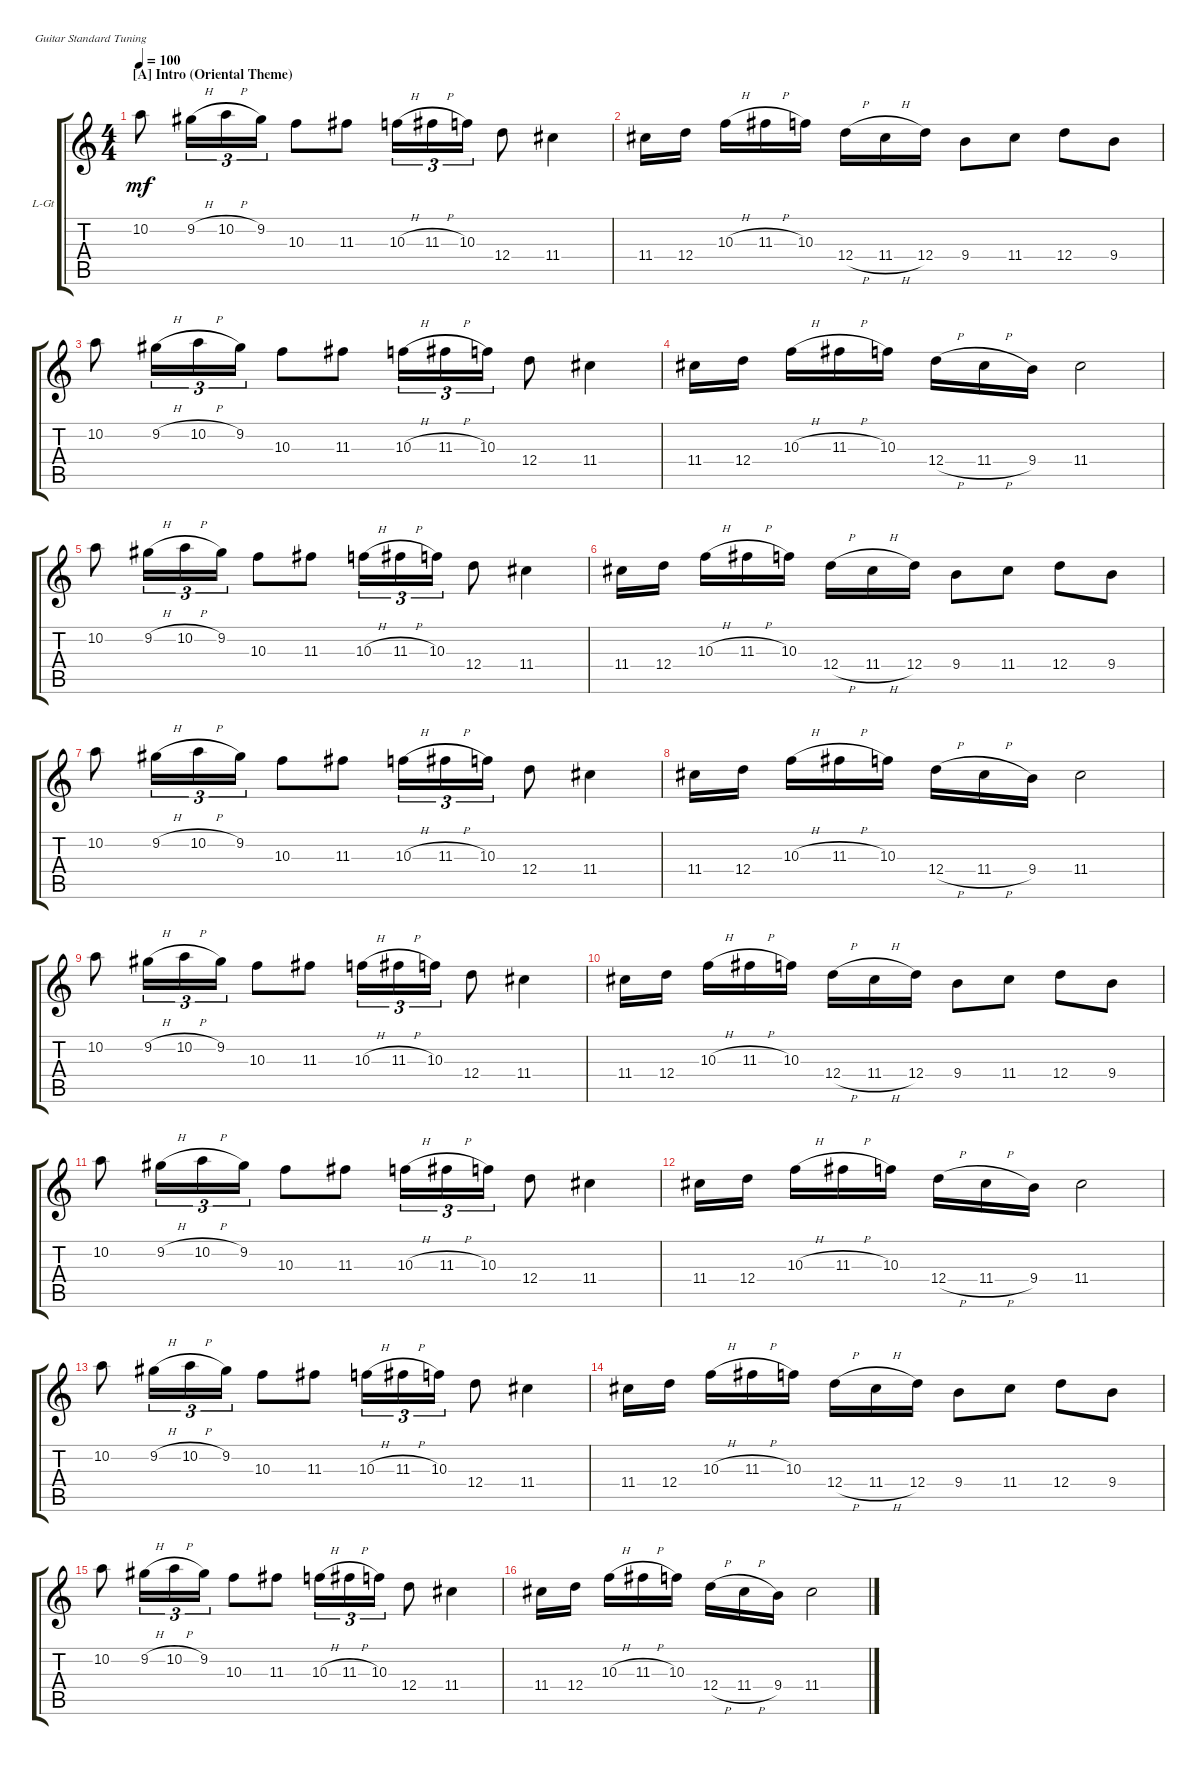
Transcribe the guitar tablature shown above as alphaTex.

\defaultSystemsLayout 4
\bracketExtendMode groupsimilarinstruments
\firstSystemTrackNameOrientation horizontal
\otherSystemsTrackNameOrientation horizontal
\track ("Lead Guitar" "L-Gt") {instrument distortionguitar}
\staff {score tabs}
\tuning (E4 B3 G3 D3 A2 E2)
\ts (4 4)
\section ("A" "Intro (Oriental Theme)")
\tempo 100
\clef g2
\ks c
10.2.8{dy mf instrument distortionguitar beam split} 9.2{h}.16{tu (3 2) beam merge} 10.2{h}.16{tu (3 2) beam merge} 9.2.16{tu (3 2) beam split} 10.3.8{beam merge} 11.3.8{beam split} 10.3{h}.16{tu (3 2) beam merge} 11.3{h}.16{tu (3 2)} 10.3.16{tu (3 2) beam split} 12.4.8 11.4.4 |
11.4.16 12.4.16{beam split} 10.3{h}.16 11.3{h}.16{beam merge} 10.3.16{beam split} 12.4{h}.16{beam merge} 11.4{h}.16 12.4.16 9.4.8{beam merge} 11.4.8{beam split} 12.4.8{beam merge} 9.4.8 |
10.2.8{beam split} 9.2{h}.16{tu (3 2) beam merge} 10.2{h}.16{tu (3 2) beam merge} 9.2.16{tu (3 2) beam split} 10.3.8{beam merge} 11.3.8{beam split} 10.3{h}.16{tu (3 2) beam merge} 11.3{h}.16{tu (3 2)} 10.3.16{tu (3 2) beam split} 12.4.8 11.4.4 |
11.4.16 12.4.16{beam split} 10.3{h}.16{beam merge} 11.3{h}.16{beam merge} 10.3.16{beam split} 12.4{h}.16{beam merge} 11.4{h}.16{beam merge} 9.4.16{beam split} 11.4.2 |
10.2.8{beam split} 9.2{h}.16{tu (3 2) beam merge} 10.2{h}.16{tu (3 2) beam merge} 9.2.16{tu (3 2) beam split} 10.3.8{beam merge} 11.3.8{beam split} 10.3{h}.16{tu (3 2) beam merge} 11.3{h}.16{tu (3 2)} 10.3.16{tu (3 2) beam split} 12.4.8 11.4.4 |
11.4.16 12.4.16{beam split} 10.3{h}.16 11.3{h}.16{beam merge} 10.3.16{beam split} 12.4{h}.16{beam merge} 11.4{h}.16 12.4.16 9.4.8{beam merge} 11.4.8{beam split} 12.4.8{beam merge} 9.4.8 |
10.2.8{beam split} 9.2{h}.16{tu (3 2) beam merge} 10.2{h}.16{tu (3 2) beam merge} 9.2.16{tu (3 2) beam split} 10.3.8{beam merge} 11.3.8{beam split} 10.3{h}.16{tu (3 2) beam merge} 11.3{h}.16{tu (3 2)} 10.3.16{tu (3 2) beam split} 12.4.8 11.4.4 |
11.4.16 12.4.16{beam split} 10.3{h}.16{beam merge} 11.3{h}.16{beam merge} 10.3.16{beam split} 12.4{h}.16{beam merge} 11.4{h}.16{beam merge} 9.4.16{beam split} 11.4.2 |
10.2.8{beam split} 9.2{h}.16{tu (3 2) beam merge} 10.2{h}.16{tu (3 2) beam merge} 9.2.16{tu (3 2) beam split} 10.3.8{beam merge} 11.3.8{beam split} 10.3{h}.16{tu (3 2) beam merge} 11.3{h}.16{tu (3 2)} 10.3.16{tu (3 2) beam split} 12.4.8 11.4.4 |
11.4.16 12.4.16{beam split} 10.3{h}.16 11.3{h}.16{beam merge} 10.3.16{beam split} 12.4{h}.16{beam merge} 11.4{h}.16 12.4.16 9.4.8{beam merge} 11.4.8{beam split} 12.4.8{beam merge} 9.4.8 |
10.2.8{beam split} 9.2{h}.16{tu (3 2) beam merge} 10.2{h}.16{tu (3 2) beam merge} 9.2.16{tu (3 2) beam split} 10.3.8{beam merge} 11.3.8{beam split} 10.3{h}.16{tu (3 2) beam merge} 11.3{h}.16{tu (3 2)} 10.3.16{tu (3 2) beam split} 12.4.8 11.4.4 |
11.4.16 12.4.16{beam split} 10.3{h}.16{beam merge} 11.3{h}.16{beam merge} 10.3.16{beam split} 12.4{h}.16{beam merge} 11.4{h}.16{beam merge} 9.4.16{beam split} 11.4.2 |
10.2.8{beam split} 9.2{h}.16{tu (3 2) beam merge} 10.2{h}.16{tu (3 2) beam merge} 9.2.16{tu (3 2) beam split} 10.3.8{beam merge} 11.3.8{beam split} 10.3{h}.16{tu (3 2) beam merge} 11.3{h}.16{tu (3 2)} 10.3.16{tu (3 2) beam split} 12.4.8 11.4.4 |
11.4.16 12.4.16{beam split} 10.3{h}.16 11.3{h}.16{beam merge} 10.3.16{beam split} 12.4{h}.16{beam merge} 11.4{h}.16 12.4.16 9.4.8{beam merge} 11.4.8{beam split} 12.4.8{beam merge} 9.4.8 |
10.2.8{beam split} 9.2{h}.16{tu (3 2) beam merge} 10.2{h}.16{tu (3 2) beam merge} 9.2.16{tu (3 2) beam split} 10.3.8{beam merge} 11.3.8{beam split} 10.3{h}.16{tu (3 2) beam merge} 11.3{h}.16{tu (3 2)} 10.3.16{tu (3 2) beam split} 12.4.8 11.4.4 |
11.4.16 12.4.16{beam split} 10.3{h}.16{beam merge} 11.3{h}.16{beam merge} 10.3.16{beam split} 12.4{h}.16{beam merge} 11.4{h}.16{beam merge} 9.4.16{beam split} 11.4.2
